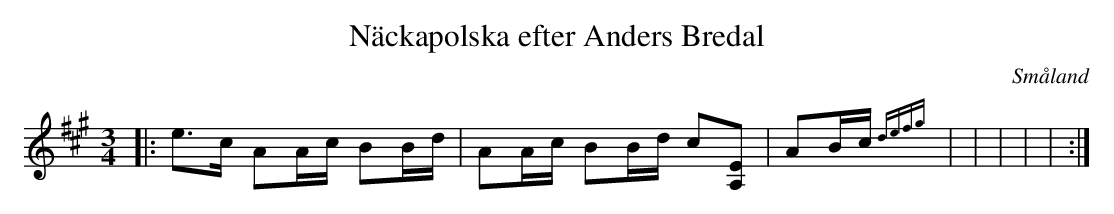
X:1
T:Näckapolska efter Anders Bredal
O:Småland
M:3/4
L:1/8
K:A
|: e>c AA/2c/2 BB/2d/2 | AA/2c/2 BB/2d/2 c[EA,] | AB/2c/2 {defg}/2 |  |  |  |  |  :|
